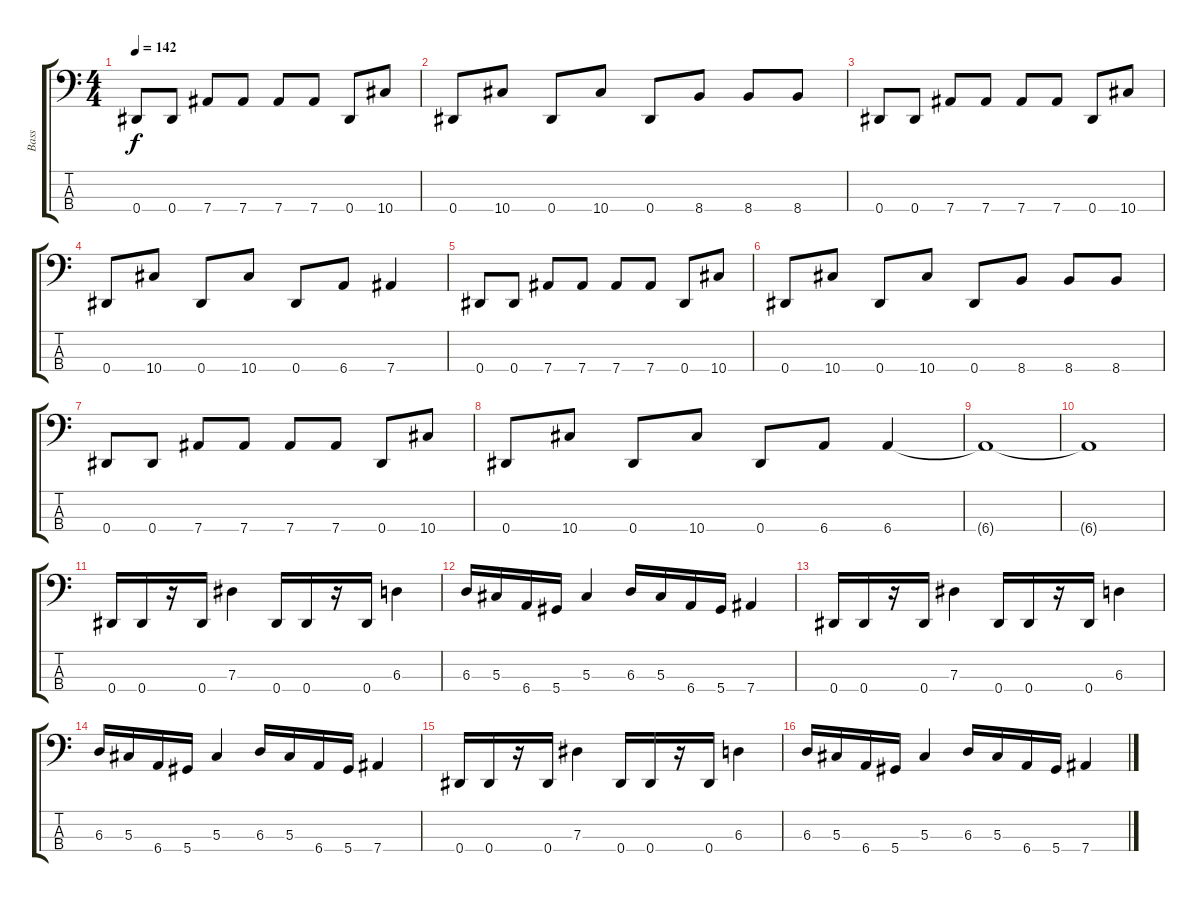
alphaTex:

\track ("Bass" "Bass") {instrument electricbasspick}
\staff {score tabs}
\tuning (Gb2 Db2 Ab1 Eb1) {hide}
\ts (4 4)
\tempo 142
\clef f4
\ks c
0.4.8{dy f instrument electricbasspick} 0.4.8 7.4.8 7.4.8 7.4.8 7.4.8 0.4.8 10.4.8 |
0.4.8 10.4.8 0.4.8 10.4.8 0.4.8 8.4.8 8.4.8 8.4.8 |
0.4.8 0.4.8 7.4.8 7.4.8 7.4.8 7.4.8 0.4.8 10.4.8 |
0.4.8 10.4.8 0.4.8 10.4.8 0.4.8 6.4.8 7.4.4 |
0.4.8 0.4.8 7.4.8 7.4.8 7.4.8 7.4.8 0.4.8 10.4.8 |
0.4.8 10.4.8 0.4.8 10.4.8 0.4.8 8.4.8 8.4.8 8.4.8 |
0.4.8 0.4.8 7.4.8 7.4.8 7.4.8 7.4.8 0.4.8 10.4.8 |
0.4.8 10.4.8 0.4.8 10.4.8 0.4.8 6.4.8 6.4.4 |
6.4{t}.1 |
6.4{t}.1 |
0.4.16 0.4.16 r.16 0.4.16 7.3.4 0.4.16 0.4.16 r.16 0.4.16 6.3.4 |
6.3.16 5.3.16 6.4.16 5.4.16 5.3.4 6.3.16 5.3.16 6.4.16 5.4.16 7.4.4 |
0.4.16 0.4.16 r.16 0.4.16 7.3.4 0.4.16 0.4.16 r.16 0.4.16 6.3.4 |
6.3.16 5.3.16 6.4.16 5.4.16 5.3.4 6.3.16 5.3.16 6.4.16 5.4.16 7.4.4 |
0.4.16 0.4.16 r.16 0.4.16 7.3.4 0.4.16 0.4.16 r.16 0.4.16 6.3.4 |
6.3.16 5.3.16 6.4.16 5.4.16 5.3.4 6.3.16 5.3.16 6.4.16 5.4.16 7.4.4
